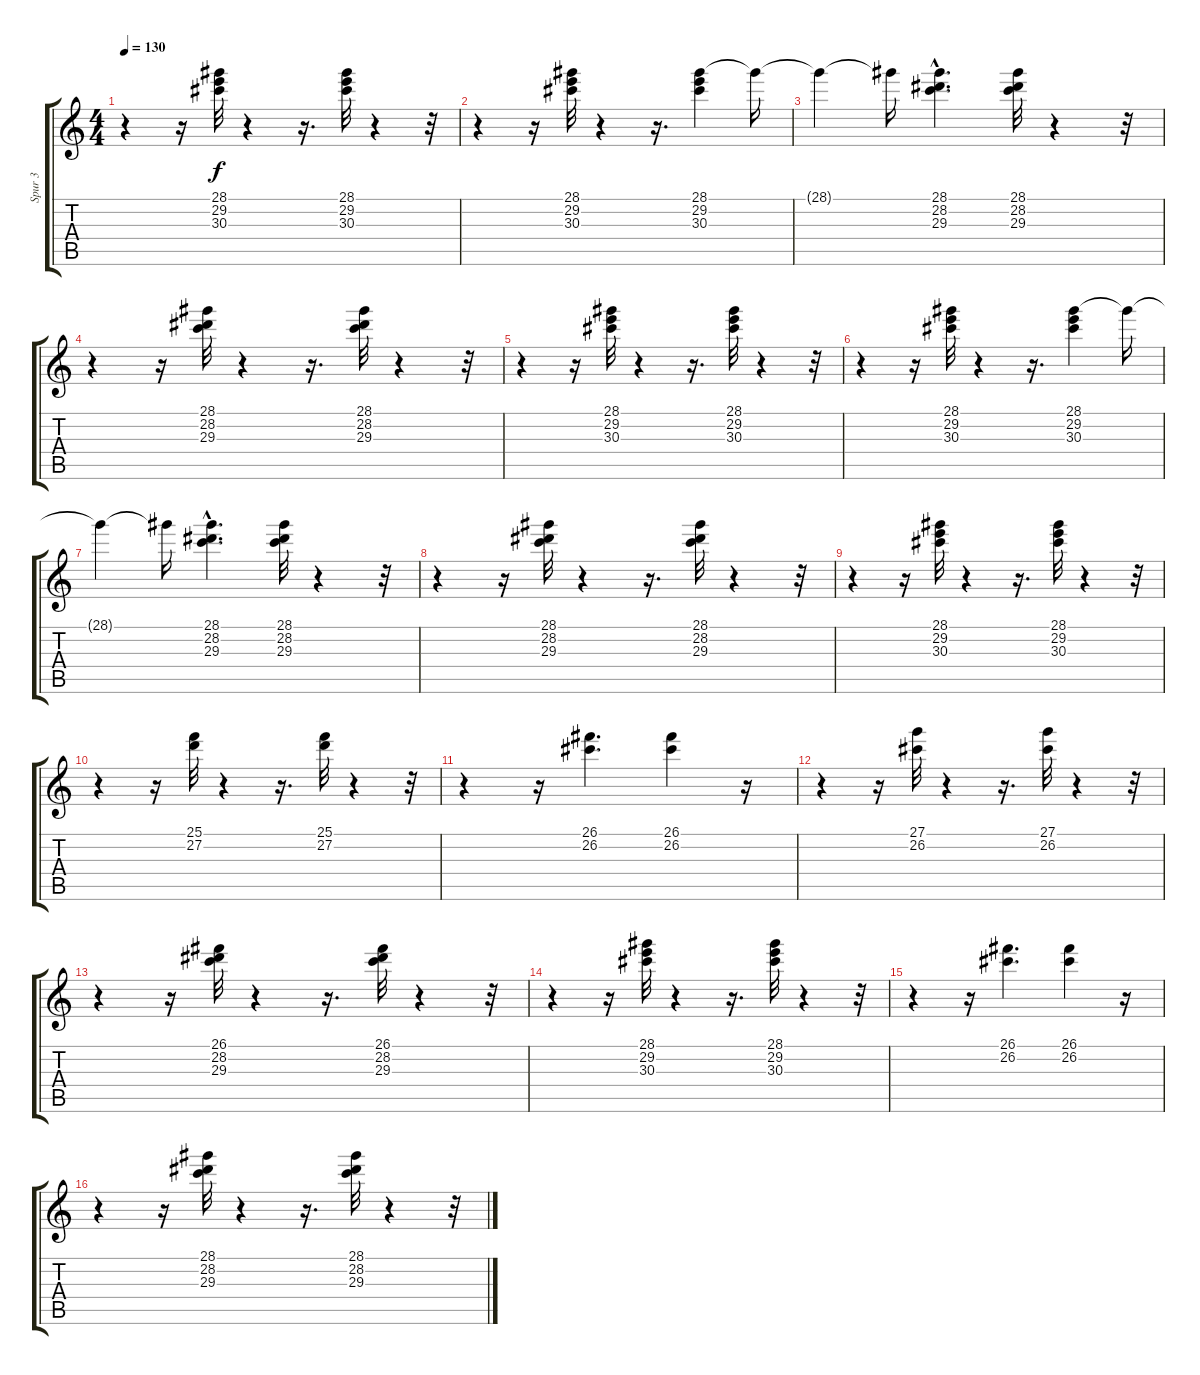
\track ("Spur 3" "Spur 3") {instrument drawbarorgan}
\staff {score tabs}
\tuning (E4 B3 G3 D3 A2 E2) {hide}
\ts (4 4)
\tempo 130
\clef g2
\ks c
r.4{dy f} r.16 (28.1 29.2 30.3).32 r.4 r.16{d} (28.1 29.2 30.3).32 r.4 r.32 |
r.4 r.16 (28.1 29.2 30.3).32 r.4 r.16{d} (28.1 29.2 30.3).4 28.1{t}.16 |
28.1{t}.4 28.1{t}.16 (28.1{hac} 28.2 29.3).4{d} (28.1 28.2 29.3).32 r.4 r.32 |
r.4 r.16 (28.1 28.2 29.3).32 r.4 r.16{d} (28.1 28.2 29.3).32 r.4 r.32 |
r.4 r.16 (28.1 29.2 30.3).32 r.4 r.16{d} (28.1 29.2 30.3).32 r.4 r.32 |
r.4 r.16 (28.1 29.2 30.3).32 r.4 r.16{d} (28.1 29.2 30.3).4 28.1{t}.16 |
28.1{t}.4 28.1{t}.16 (28.1{hac} 28.2 29.3).4{d} (28.1 28.2 29.3).32 r.4 r.32 |
r.4 r.16 (28.1 28.2 29.3).32 r.4 r.16{d} (28.1 28.2 29.3).32 r.4 r.32 |
r.4 r.16 (28.1 29.2 30.3).32 r.4 r.16{d} (28.1 29.2 30.3).32 r.4 r.32 |
r.4 r.16 (25.1 27.2).32 r.4 r.16{d} (25.1 27.2).32 r.4 r.32 |
r.4 r.16 (26.1 26.2).4{d} (26.1 26.2).4 r.16 |
r.4 r.16 (27.1 26.2).32 r.4 r.16{d} (27.1 26.2).32 r.4 r.32 |
r.4 r.16 (26.1 28.2 29.3).32 r.4 r.16{d} (26.1 28.2 29.3).32 r.4 r.32 |
r.4 r.16 (28.1 29.2 30.3).32 r.4 r.16{d} (28.1 29.2 30.3).32 r.4 r.32 |
r.4 r.16 (26.1 26.2).4{d} (26.1 26.2).4 r.16 |
r.4 r.16 (28.1 28.2 29.3).32 r.4 r.16{d} (28.1 28.2 29.3).32 r.4 r.32
